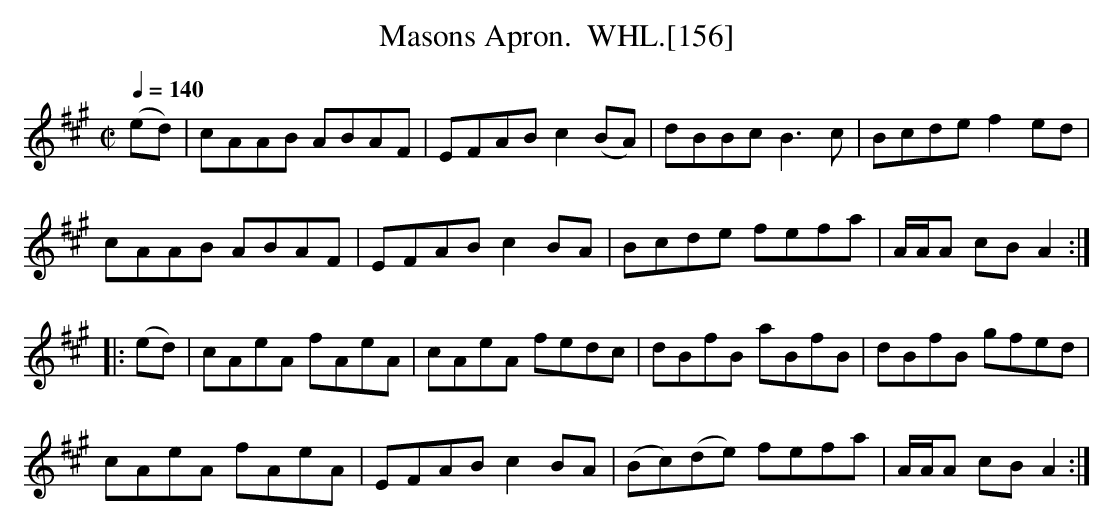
X:1
T:Masons Apron.  WHL.[156]
M:C|
L:1/8
Q:1/4=140
K:A
(ed)|cAAB ABAF|EFAB c2 (BA)|dBBc B3c|Bcde f2 ed|
cAAB ABAF|EFAB c2 BA|Bcde fefa|A/A/A cB A2 :|
|:(ed)|cAeA fAeA|cAeA fedc|dBfB aBfB|dBfB gfed|
cAeA fAeA|EFAB c2 BA|(Bc)(de) fefa|A/A/A cB A2 :|
